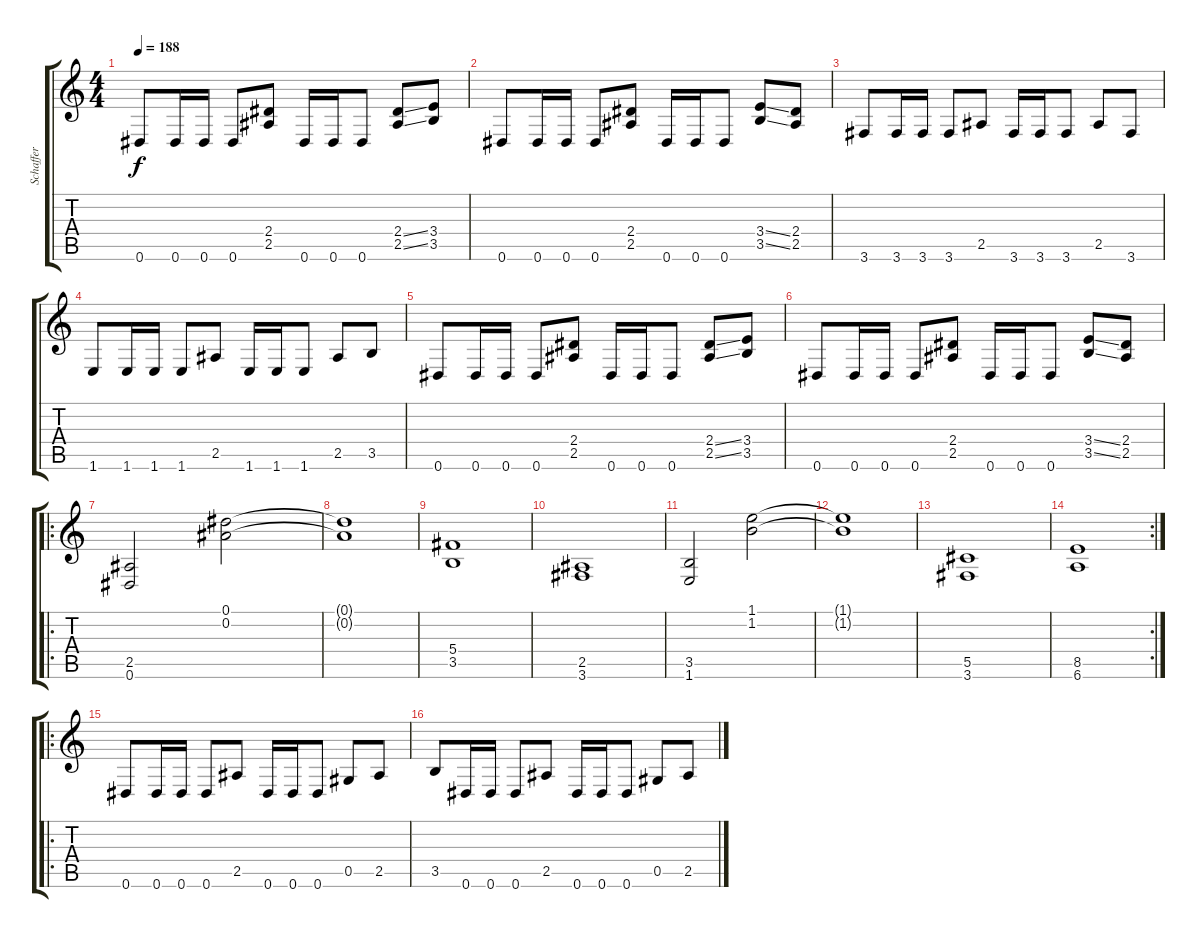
\track ("Schaffer" "Schaffer") {instrument distortionguitar}
\staff {score tabs}
\tuning (Eb4 Bb3 Gb3 Db3 Ab2 Eb2) {hide}
\ts (4 4)
\tempo 188
\clef g2
\ks c
0.6.8{dy f} 0.6.16 0.6.16 0.6.8 (2.4 2.5).8 0.6.16 0.6.16 0.6.8 (2.4{ss} 2.5{ss}).8 (3.4 3.5).8 |
0.6.8 0.6.16 0.6.16 0.6.8 (2.4 2.5).8 0.6.16 0.6.16 0.6.8 (3.4{ss} 3.5{ss}).8 (2.4 2.5).8 |
3.6.8 3.6.16 3.6.16 3.6.8 2.5.8 3.6.16 3.6.16 3.6.8 2.5.8 3.6.8 |
1.6.8 1.6.16 1.6.16 1.6.8 2.5.8 1.6.16 1.6.16 1.6.8 2.5.8 3.5.8 |
0.6.8 0.6.16 0.6.16 0.6.8 (2.4 2.5).8 0.6.16 0.6.16 0.6.8 (2.4{ss} 2.5{ss}).8 (3.4 3.5).8 |
0.6.8 0.6.16 0.6.16 0.6.8 (2.4 2.5).8 0.6.16 0.6.16 0.6.8 (3.4{ss} 3.5{ss}).8 (2.4 2.5).8 |
\ro
(2.5 0.6).2 (0.1 0.2).2 |
(0.1{t} 0.2{t}).1 |
(5.4 3.5).1 |
(2.5 3.6).1 |
(3.5 1.6).2 (1.1 1.2).2 |
(1.1{t} 1.2{t}).1 |
(5.5 3.6).1 |
\rc 2
(8.5 6.6).1 |
\ro
0.6.8 0.6.16 0.6.16 0.6.8 2.5.8 0.6.16 0.6.16 0.6.8 0.5.8 2.5.8 |
3.5.8 0.6.16 0.6.16 0.6.8 2.5.8 0.6.16 0.6.16 0.6.8 0.5.8 2.5.8
